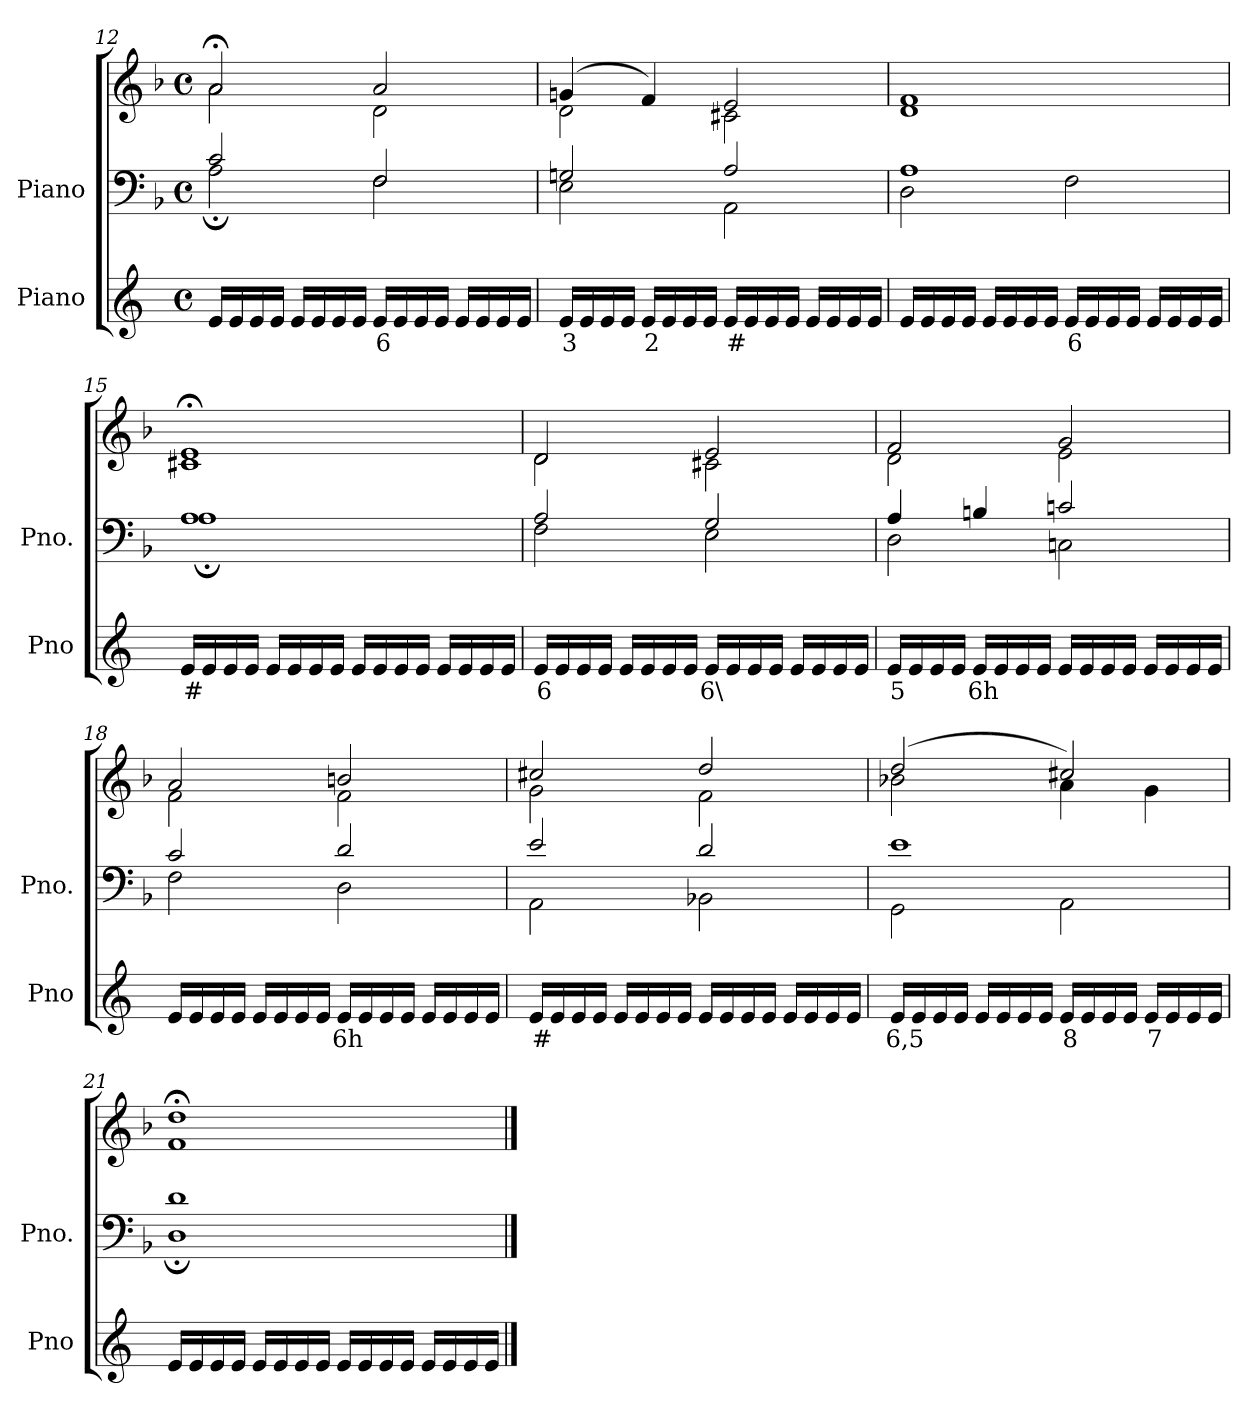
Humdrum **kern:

**kern	**text	**kern	**kern
*part2	*part2	*part1	*part1
*staff3	*staff3	*staff2	*staff1
*I"Piano	*	*I"Piano	*
*I'Pno	*	*I'Pno.	*
*clefG2	*	*clefF4	*clefG2
*k[]	*	*k[b-]	*k[b-]
*M4/4	*	*M4/4	*M4/4
*met(c)	*	*met(c)	*met(c)
=12	=12	=12	=12
*	*	*^	*^
16e/LL	.	2c/	2A;\	2a;</	2a\
16e/	.	.	.	.	.
16e/	.	.	.	.	.
16e/JJ	.	.	.	.	.
16e/LL	.	.	.	.	.
16e/	.	.	.	.	.
16e/	.	.	.	.	.
16e/JJ	.	.	.	.	.
!	!LO:LY:b	!	!	!	!
16e/LL	6	2F/	2F\	2a/	2d\
16e/	.	.	.	.	.
16e/	.	.	.	.	.
16e/JJ	.	.	.	.	.
16e/LL	.	.	.	.	.
16e/	.	.	.	.	.
16e/	.	.	.	.	.
16e/JJ	.	.	.	.	.
=13	=13	=13	=13	=13	=13
!	!LO:LY:b	!	!	!	!
16e/LL	3	2Gn/	2E\	(>4gn/	2d\
16e/	.	.	.	.	.
16e/	.	.	.	.	.
16e/JJ	.	.	.	.	.
!	!LO:LY:b	!	!	!	!
16e/LL	2	.	.	4f/)	.
16e/	.	.	.	.	.
16e/	.	.	.	.	.
16e/JJ	.	.	.	.	.
!	!LO:LY:b	!	!	!	!
16e/LL	#	2A/	2AA\	2e/	2c#X\
16e/	.	.	.	.	.
16e/	.	.	.	.	.
16e/JJ	.	.	.	.	.
16e/LL	.	.	.	.	.
16e/	.	.	.	.	.
16e/	.	.	.	.	.
16e/JJ	.	.	.	.	.
=14	=14	=14	=14	=14	=14
16e/LL	.	1A	2D\	1f	1d
16e/	.	.	.	.	.
16e/	.	.	.	.	.
16e/JJ	.	.	.	.	.
16e/LL	.	.	.	.	.
16e/	.	.	.	.	.
16e/	.	.	.	.	.
16e/JJ	.	.	.	.	.
!	!LO:LY:b	!	!	!	!
16e/LL	6	.	2F\	.	.
16e/	.	.	.	.	.
16e/	.	.	.	.	.
16e/JJ	.	.	.	.	.
16e/LL	.	.	.	.	.
16e/	.	.	.	.	.
16e/	.	.	.	.	.
16e/JJ	.	.	.	.	.
=15	=15	=15	=15	=15	=15
!	!LO:LY:b	!	!	!	!
16e/LL	#	1A	1A;	1e;<	1c#X
16e/	.	.	.	.	.
16e/	.	.	.	.	.
16e/JJ	.	.	.	.	.
16e/LL	.	.	.	.	.
16e/	.	.	.	.	.
16e/	.	.	.	.	.
16e/JJ	.	.	.	.	.
16e/LL	.	.	.	.	.
16e/	.	.	.	.	.
16e/	.	.	.	.	.
16e/JJ	.	.	.	.	.
16e/LL	.	.	.	.	.
16e/	.	.	.	.	.
16e/	.	.	.	.	.
16e/JJ	.	.	.	.	.
=16	=16	=16	=16	=16	=16
!	!LO:LY:b	!	!	!	!
16e/LL	6	2A/	2F\	2d/	2d\
16e/	.	.	.	.	.
16e/	.	.	.	.	.
16e/JJ	.	.	.	.	.
16e/LL	.	.	.	.	.
16e/	.	.	.	.	.
16e/	.	.	.	.	.
16e/JJ	.	.	.	.	.
!	!LO:LY:b	!	!	!	!
16e/LL	6\	2G/	2E\	2e/	2c#X\
16e/	.	.	.	.	.
16e/	.	.	.	.	.
16e/JJ	.	.	.	.	.
16e/LL	.	.	.	.	.
16e/	.	.	.	.	.
16e/	.	.	.	.	.
16e/JJ	.	.	.	.	.
=17	=17	=17	=17	=17	=17
!	!LO:LY:b	!	!	!	!
16e/LL	5	4A/	2D\	2f/	2d\
16e/	.	.	.	.	.
16e/	.	.	.	.	.
16e/JJ	.	.	.	.	.
!	!LO:LY:b	!	!	!	!
16e/LL	6h	4Bn/	.	.	.
16e/	.	.	.	.	.
16e/	.	.	.	.	.
16e/JJ	.	.	.	.	.
16e/LL	.	2cn/	2Cn\	2g/	2e\
16e/	.	.	.	.	.
16e/	.	.	.	.	.
16e/JJ	.	.	.	.	.
16e/LL	.	.	.	.	.
16e/	.	.	.	.	.
16e/	.	.	.	.	.
16e/JJ	.	.	.	.	.
=18	=18	=18	=18	=18	=18
16e/LL	.	2c/	2F\	2a/	2f\
16e/	.	.	.	.	.
16e/	.	.	.	.	.
16e/JJ	.	.	.	.	.
16e/LL	.	.	.	.	.
16e/	.	.	.	.	.
16e/	.	.	.	.	.
16e/JJ	.	.	.	.	.
!	!LO:LY:b	!	!	!	!
16e/LL	6h	2d/	2D\	2bn/	2f\
16e/	.	.	.	.	.
16e/	.	.	.	.	.
16e/JJ	.	.	.	.	.
16e/LL	.	.	.	.	.
16e/	.	.	.	.	.
16e/	.	.	.	.	.
16e/JJ	.	.	.	.	.
=19	=19	=19	=19	=19	=19
!	!LO:LY:b	!	!	!	!
16e/LL	#	2e/	2AA\	2cc#X/	2g\
16e/	.	.	.	.	.
16e/	.	.	.	.	.
16e/JJ	.	.	.	.	.
16e/LL	.	.	.	.	.
16e/	.	.	.	.	.
16e/	.	.	.	.	.
16e/JJ	.	.	.	.	.
16e/LL	.	2d/	2BB-X\	2dd/	2f\
16e/	.	.	.	.	.
16e/	.	.	.	.	.
16e/JJ	.	.	.	.	.
16e/LL	.	.	.	.	.
16e/	.	.	.	.	.
16e/	.	.	.	.	.
16e/JJ	.	.	.	.	.
=20	=20	=20	=20	=20	=20
!	!LO:LY:b	!	!	!	!
16e/LL	6,5	1e	2GG\	(>2dd/	2b-X\
16e/	.	.	.	.	.
16e/	.	.	.	.	.
16e/JJ	.	.	.	.	.
16e/LL	.	.	.	.	.
16e/	.	.	.	.	.
16e/	.	.	.	.	.
16e/JJ	.	.	.	.	.
!	!LO:LY:b	!	!	!	!
16e/LL	8	.	2AA\	2cc#X/)	4a\
16e/	.	.	.	.	.
16e/	.	.	.	.	.
16e/JJ	.	.	.	.	.
!	!LO:LY:b	!	!	!	!
16e/LL	7	.	.	.	4g\
16e/	.	.	.	.	.
16e/	.	.	.	.	.
16e/JJ	.	.	.	.	.
=21	=21	=21	=21	=21	=21
16e/LL	.	1d	1D;	1dd;<	1f
16e/	.	.	.	.	.
16e/	.	.	.	.	.
16e/JJ	.	.	.	.	.
16e/LL	.	.	.	.	.
16e/	.	.	.	.	.
16e/	.	.	.	.	.
16e/JJ	.	.	.	.	.
16e/LL	.	.	.	.	.
16e/	.	.	.	.	.
16e/	.	.	.	.	.
16e/JJ	.	.	.	.	.
16e/LL	.	.	.	.	.
16e/	.	.	.	.	.
16e/	.	.	.	.	.
16e/JJ	.	.	.	.	.
*	*	*v	*v	*	*
*	*	*	*v	*v
==	==	==	==
*-	*-	*-	*-
